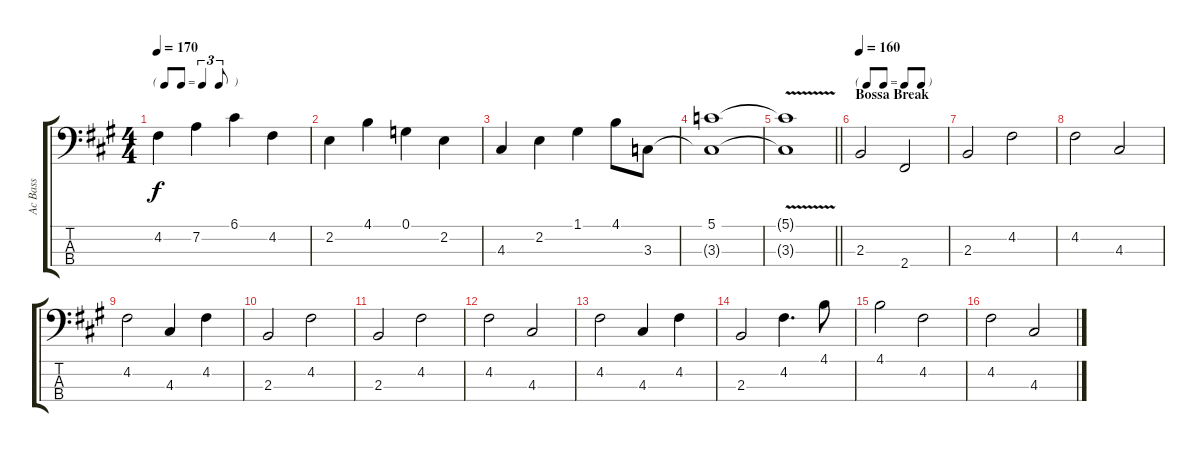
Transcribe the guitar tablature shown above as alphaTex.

\track ("Ac Bass" "Ac Bass") {instrument acousticbass}
\staff {score tabs}
\tuning (G2 D2 A1 E1) {hide}
\ts (4 4)
\tf triplet8th
\tempo 170
\clef f4
\ks a
4.2{t}.4{dy f} 7.2.4 6.1.4 4.2.4 |
2.2.4 4.1.4 0.1.4 2.2.4 |
4.3.4 2.2.4 1.1.4 4.1.8 3.3.8 |
(5.1 3.3{t}).1 |
\barLineRight lightlight
(5.1{v t} 3.3{t}).1 |
\tf none
\section ("" "Bossa Break")
\tempo 160
2.3.2 2.4.2 |
2.3.2 4.2.2 |
4.2.2 4.3.2 |
4.2.2 4.3.4 4.2.4 |
2.3.2 4.2.2 |
2.3.2 4.2.2 |
4.2.2 4.3.2 |
4.2.2 4.3.4 4.2.4 |
2.3.2 4.2.4{d} 4.1.8 |
4.1.2 4.2.2 |
4.2.2 4.3.2
